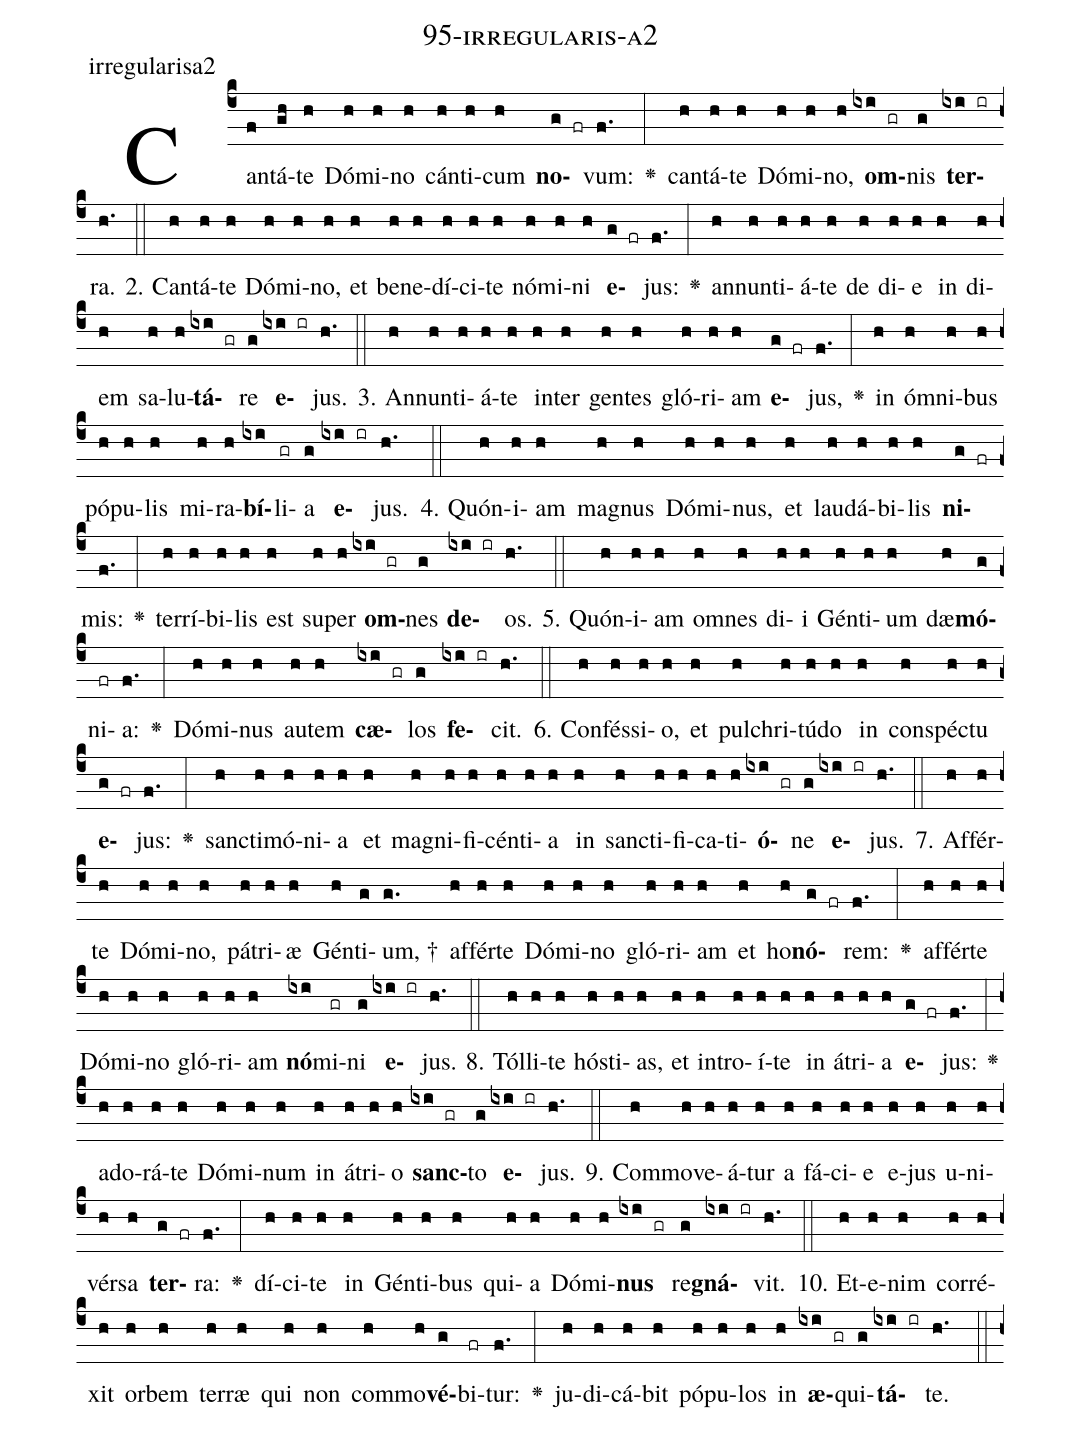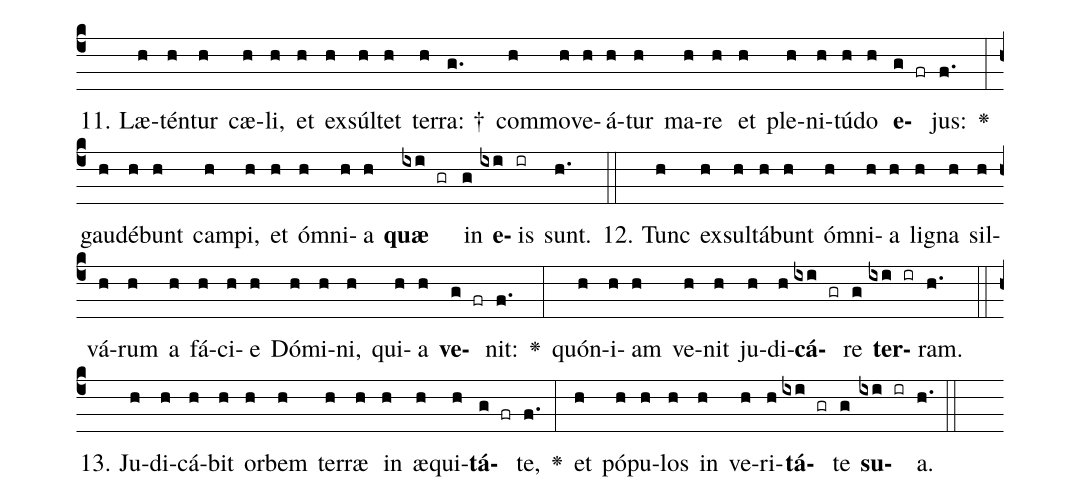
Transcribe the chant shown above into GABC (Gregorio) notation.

name: 95-irregularis-a2;
annotation: irregularisa2;
%%
(c4)Can(f)tá(gh)te(h) Dó(h)mi(h)no(h) cán(h)ti(h)cum(h) <b>no</b>(g fr)vum:(f.) <v>\greheightstar</v>(:) can(h)tá(h)te(h) Dó(h)mi(h)no,(h) <b>om</b>(ixi gr)nis(g) <b>ter</b>(ixi ir)ra.(h.) (::)
2. Can(h)tá(h)te(h) Dó(h)mi(h)no,(h) et(h) be(h)ne(h)dí(h)ci(h)te(h) nó(h)mi(h)ni(h) <b>e</b>(g fr)jus:(f.) <v>\greheightstar</v>(:) an(h)nun(h)ti(h)á(h)te(h) de(h) di(h)e(h) in(h) di(h)em(h) sa(h)lu(h)<b>tá</b>(ixi gr)re(g) <b>e</b>(ixi ir)jus.(h.) (::)
3. An(h)nun(h)ti(h)á(h)te(h) in(h)ter(h) gen(h)tes(h) gló(h)ri(h)am(h) <b>e</b>(g fr)jus,(f.) <v>\greheightstar</v>(:) in(h) óm(h)ni(h)bus(h) pó(h)pu(h)lis(h) mi(h)ra(h)<b>bí</b>(ixi)li(gr)a(g) <b>e</b>(ixi ir)jus.(h.) (::)
4. Quón(h)i(h)am(h) ma(h)gnus(h) Dó(h)mi(h)nus,(h) et(h) lau(h)dá(h)bi(h)lis(h) <b>ni</b>(g fr)mis:(f.) <v>\greheightstar</v>(:) ter(h)rí(h)bi(h)lis(h) est(h) su(h)per(h) <b>om</b>(ixi gr)nes(g) <b>de</b>(ixi ir)os.(h.) (::)
5. Quón(h)i(h)am(h) om(h)nes(h) di(h)i(h) Gén(h)ti(h)um(h) dæ(h)<b>mó</b>(g)ni(fr)a:(f.) <v>\greheightstar</v>(:) Dó(h)mi(h)nus(h) au(h)tem(h) <b>cæ</b>(ixi gr)los(g) <b>fe</b>(ixi ir)cit.(h.) (::)
6. Con(h)fés(h)si(h)o,(h) et(h) pul(h)chri(h)tú(h)do(h) in(h) con(h)spéc(h)tu(h) <b>e</b>(g fr)jus:(f.) <v>\greheightstar</v>(:) sanc(h)ti(h)mó(h)ni(h)a(h) et(h) ma(h)gni(h)fi(h)cén(h)ti(h)a(h) in(h) sanc(h)ti(h)fi(h)ca(h)ti(h)<b>ó</b>(ixi gr)ne(g) <b>e</b>(ixi ir)jus.(h.) (::)
7. Af(h)fér(h)te(h) Dó(h)mi(h)no,(h) pá(h)tri(h)æ(h) Gén(h)ti(g)um, †(g.) af(h)fér(h)te(h) Dó(h)mi(h)no(h) gló(h)ri(h)am(h) et(h) ho(h)<b>nó</b>(g fr)rem:(f.) <v>\greheightstar</v>(:) af(h)fér(h)te(h) Dó(h)mi(h)no(h) gló(h)ri(h)am(h) <b>nó</b>(ixi)mi(gr)ni(g) <b>e</b>(ixi ir)jus.(h.) (::)
8. Tól(h)li(h)te(h) hós(h)ti(h)as,(h) et(h) in(h)tro(h)í(h)te(h) in(h) á(h)tri(h)a(h) <b>e</b>(g fr)jus:(f.) <v>\greheightstar</v>(:) ad(h)o(h)rá(h)te(h) Dó(h)mi(h)num(h) in(h) á(h)tri(h)o(h) <b>sanc</b>(ixi gr)to(g) <b>e</b>(ixi ir)jus.(h.) (::)
9. Com(h)mo(h)ve(h)á(h)tur(h) a(h) fá(h)ci(h)e(h) e(h)jus(h) u(h)ni(h)vér(h)sa(h) <b>ter</b>(g fr)ra:(f.) <v>\greheightstar</v>(:) dí(h)ci(h)te(h) in(h) Gén(h)ti(h)bus(h) qui(h)a(h) Dó(h)mi(h)<b>nus</b>(ixi gr) re(g)<b>gná</b>(ixi ir)vit.(h.) (::)
10. Et(h)e(h)nim(h) cor(h)ré(h)xit(h) or(h)bem(h) ter(h)ræ(h) qui(h) non(h) com(h)mo(h)<b>vé</b>(g)bi(fr)tur:(f.) <v>\greheightstar</v>(:) ju(h)di(h)cá(h)bit(h) pó(h)pu(h)los(h) in(h) <b>æ</b>(ixi gr)qui(g)<b>tá</b>(ixi ir)te.(h.) (::)
11. Læ(h)tén(h)tur(h) cæ(h)li,(h) et(h) ex(h)súl(h)tet(h) ter(h)ra: †(g.) com(h)mo(h)ve(h)á(h)tur(h) ma(h)re(h) et(h) ple(h)ni(h)tú(h)do(h) <b>e</b>(g fr)jus:(f.) <v>\greheightstar</v>(:) gau(h)dé(h)bunt(h) cam(h)pi,(h) et(h) óm(h)ni(h)a(h) <b>quæ</b>(ixi gr) in(g) <b>e</b>(ixi)is(ir) sunt.(h.) (::)
12. Tunc(h) ex(h)sul(h)tá(h)bunt(h) óm(h)ni(h)a(h) li(h)gna(h) sil(h)vá(h)rum(h) a(h) fá(h)ci(h)e(h) Dó(h)mi(h)ni,(h) qui(h)a(h) <b>ve</b>(g fr)nit:(f.) <v>\greheightstar</v>(:) quón(h)i(h)am(h) ve(h)nit(h) ju(h)di(h)<b>cá</b>(ixi gr)re(g) <b>ter</b>(ixi ir)ram.(h.) (::)
13. Ju(h)di(h)cá(h)bit(h) or(h)bem(h) ter(h)ræ(h) in(h) æ(h)qui(h)<b>tá</b>(g fr)te,(f.) <v>\greheightstar</v>(:) et(h) pó(h)pu(h)los(h) in(h) ve(h)ri(h)<b>tá</b>(ixi gr)te(g) <b>su</b>(ixi ir)a.(h.) (::)
